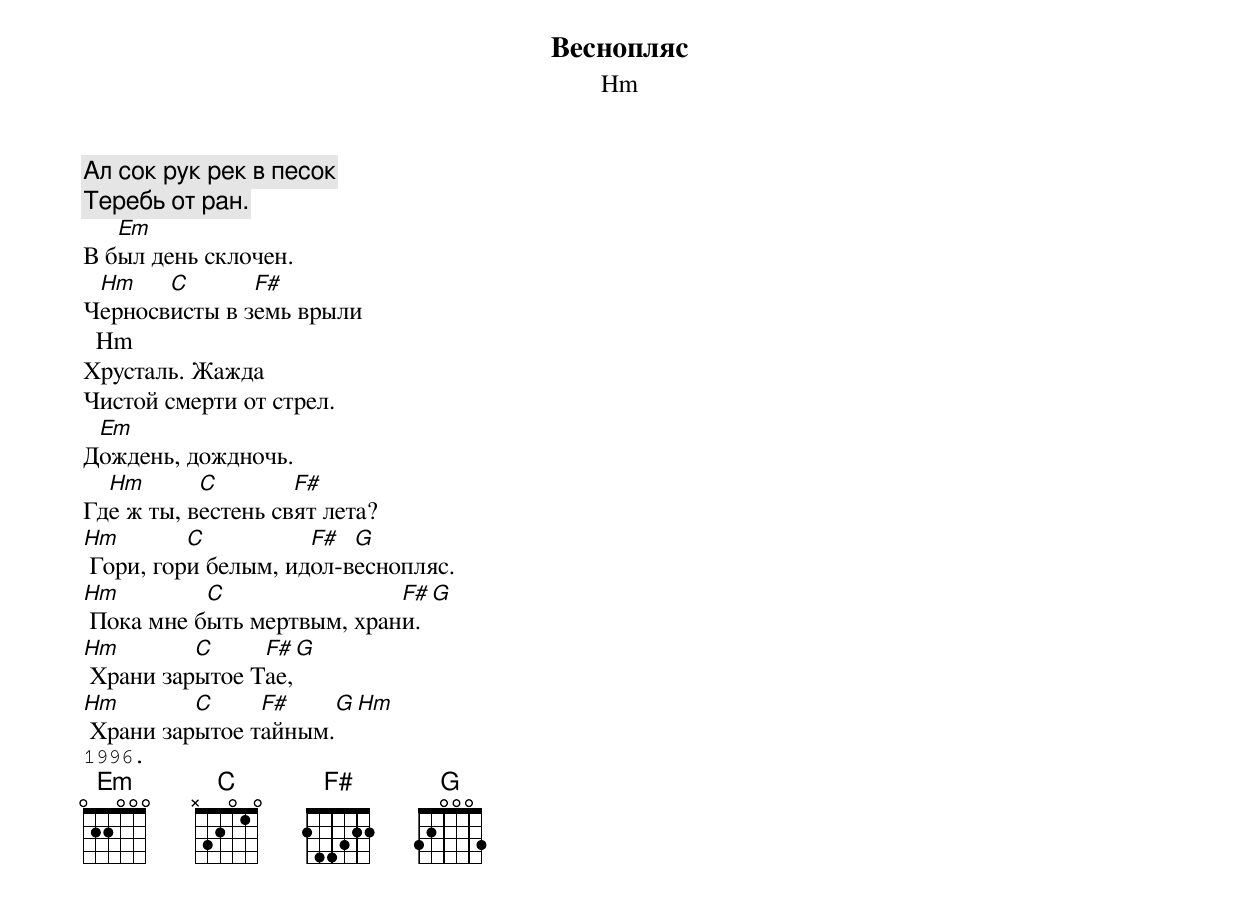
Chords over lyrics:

Веснопляс
Hm
Ал сок рук рек в песок
Теребь от ран.
   Em
В был день склочен.
 Hm    C       F#
Черносвисты в земь врыли
  Hm
Хрусталь. Жажда
Чистой смерти от стрел.
 Em
Дождень, дождночь.
  Hm       C        F#
Где ж ты, вестень свят лета?
Hm        C          F#  G
 Гори, гори белым, идол-веснопляс.
Hm         C                F# G
 Пока мне быть мертвым, храни.
Hm        C     F# G
 Храни зарытое Тае,
Hm        C     F#    G   Hm
 Храни зарытое тайным.
1996.
